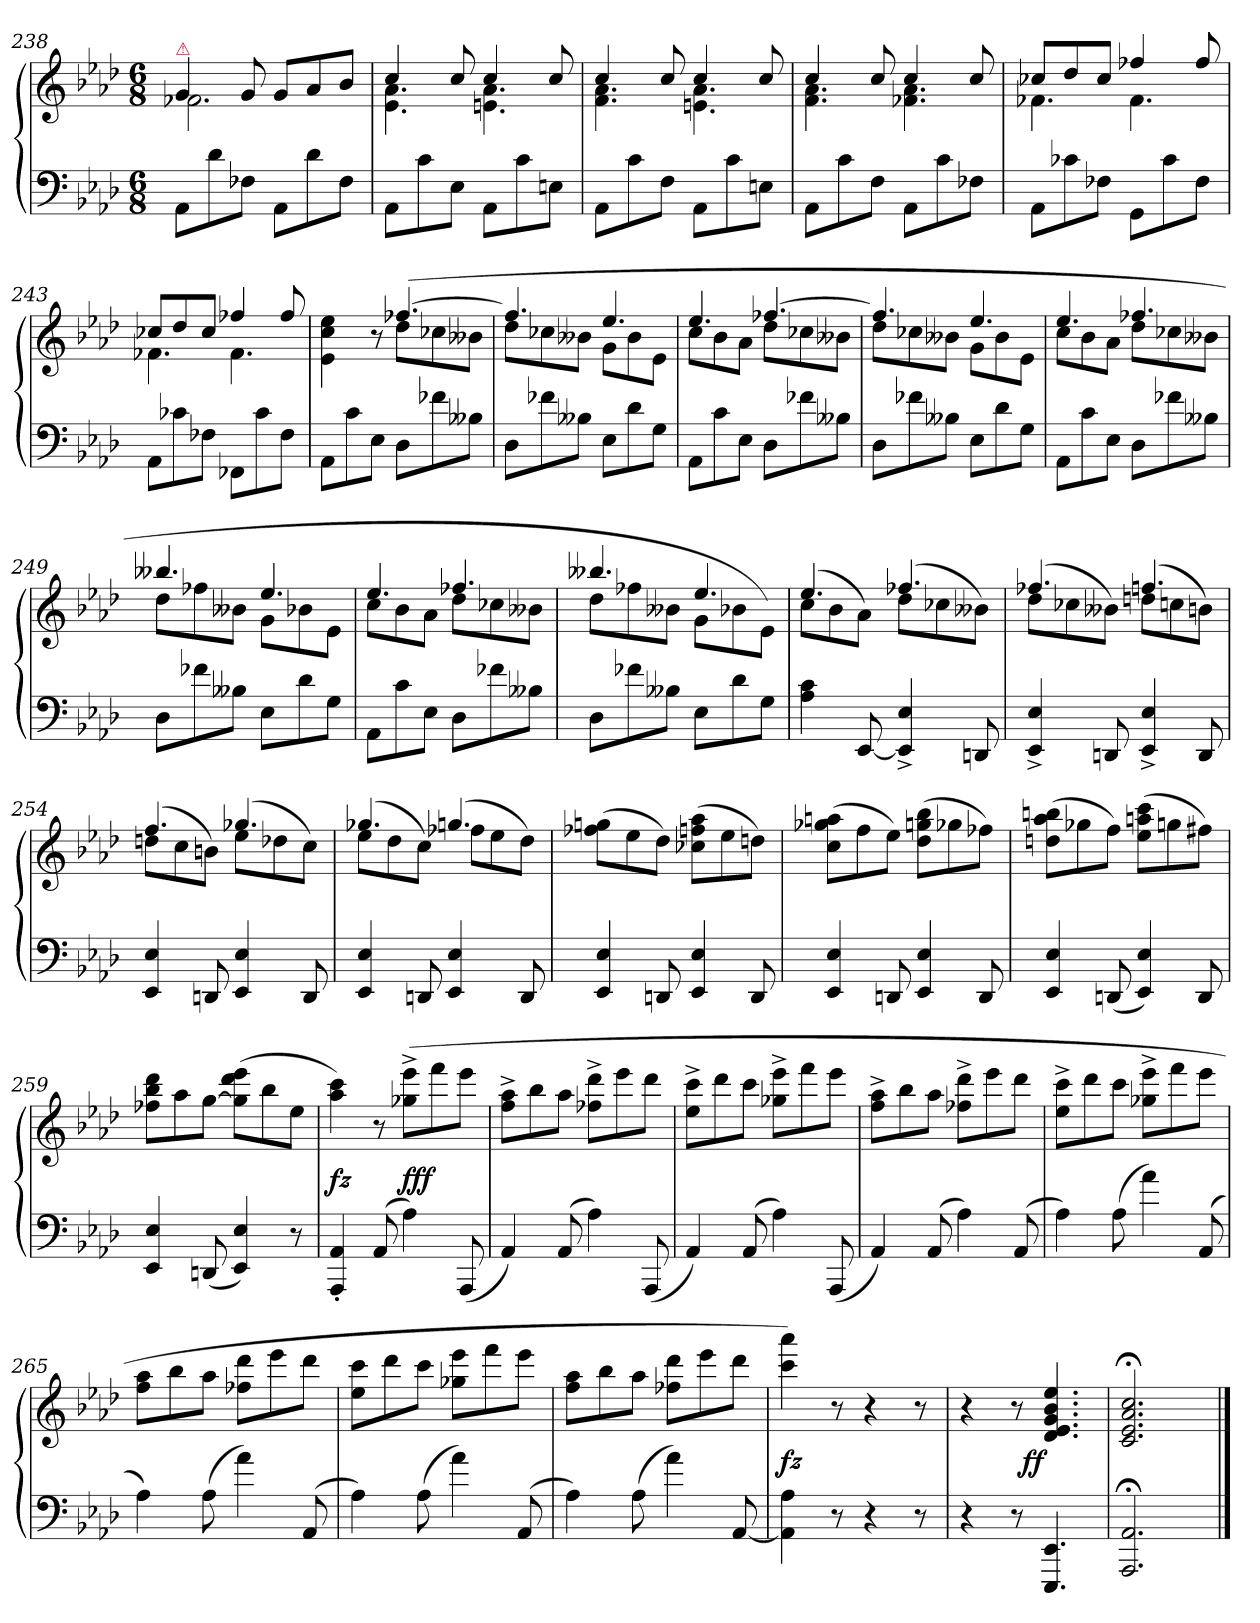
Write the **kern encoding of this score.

**kern	**kern	**dynam
*part1	*part1	*part1
*staff2	*staff1	*staff1/2
*clefF4	*clefG2	*
*k[b-e-a-d-]	*k[b-e-a-d-]	*
*A-:	*A-:	*
*M6/8	*M6/8	*
=238	=238	=238
*	*^	*
!	!LO:TX:a:color=crimson:t=⚠	!	!
8AA-L	4g	2.f-X	.
8d-	.	.	.
8F-XJ	8g	.	.
8AA-L	8gL	.	.
8d-	8a-	.	.
8F-J	8b-J	.	.
=239	=239	=239	=239
8AA-L	4cc	4.e- 4.a-	.
8c	.	.	.
8E-J	8cc	.	.
8AA-L	4cc	4.en 4.a-	.
8c	.	.	.
8EnJ	8cc	.	.
=240	=240	=240	=240
8AA-L	4cc	4.f 4.a-	.
8c	.	.	.
8FJ	8cc	.	.
8AA-L	4cc	4.en 4.a-	.
8c	.	.	.
8EnJ	8cc	.	.
=241	=241	=241	=241
8AA-L	4cc	4.f 4.a-	.
8c	.	.	.
8FJ	8cc	.	.
8AA-L	4cc	4.f-X 4.a-	.
8c	.	.	.
8F-XJ	8cc	.	.
=242	=242	=242	=242
8AA-L	8cc-XL	4.f-X	.
8c-X	8dd-	.	.
8F-XJ	8cc-J	.	.
8GGL	4ff-X	4.f-	.
8c-	.	.	.
8F-J	8ff-	.	.
=243	=243	=243	=243
8AA-L	8cc-XL	4.f-X	.
8c-X	8dd-	.	.
8F-XJ	8cc-J	.	.
8FF-XL	4ff-X	4.f-	.
8c-	.	.	.
8F-J	8ff-	.	.
=244	=244	=244	=244
8AA-L	4e-\ 4cc\ 4ee-\	4.ryy	.
8c	.	.	.
8E-J	8r	.	.
8D-L	(>[4.ff-X	8dd-L	.
8f-X	.	8cc-X	.
8B--XJ	.	8b--XJ	.
=245	=245	=245	=245
8D-L	4.ff-]	8dd-L	.
8f-X	.	8cc-X	.
8B--XJ	.	8b--XJ	.
8E-L	4.ee-	8gL	.
8d-	.	8b--	.
8GJ	.	8e-J	.
=246	=246	=246	=246
8AA-L	4.ee-	8ccL	.
8c	.	8b-	.
8E-J	.	8a-J	.
8D-L	[4.ff-X	8dd-L	.
8f-X	.	8cc-X	.
8B--XJ	.	8b--XJ	.
=247	=247	=247	=247
8D-L	4.ff-]	8dd-L	.
8f-X	.	8cc-X	.
8B--XJ	.	8b--XJ	.
8E-L	4.ee-	8gL	.
8d-	.	8b--	.
8GJ	.	8e-J	.
=248	=248	=248	=248
8AA-L	4.ee-	8ccL	.
8c	.	8b-	.
8E-J	.	8a-J	.
8D-L	4.ff-X	8dd-L	.
8f-X	.	8cc-X	.
8B--XJ	.	8b--XJ	.
=249	=249	=249	=249
8D-L	4.bb--X	8dd-L	.
8f-X	.	8ff-X	.
8B--XJ	.	8b--XJ	.
8E-L	4.ee-	8gL	.
8d-	.	8b-X	.
8GJ	.	8e-J	.
=250	=250	=250	=250
8AA-L	4.ee-	8ccL	.
8c	.	8b-	.
8E-J	.	8a-J	.
8D-L	4.ff-X	8dd-L	.
8f-X	.	8cc-X	.
8B--XJ	.	8b--XJ	.
=251	=251	=251	=251
8D-L	4.bb--X	8dd-L	.
8f-X	.	8ff-X	.
8B--XJ	.	8b--XJ	.
8E-L	4.ee-	8gL	.
8d-	.	8b-X	.
8GJ	.	8e-J)	.
=252	=252	=252	=252
4A- 4c	(>4.ee-	8ccL	.
.	.	8b-	.
[8EE-	.	8a-J)	.
4EE-]^> 4E-^>	(>4.ff-X	8dd-L	.
.	.	8cc-X	.
8DDn	.	8b--XJ)	.
=253	=253	=253	=253
4EE-^> 4E-^>	(>4.ff-X	8dd-L	.
.	.	8cc-X	.
8DDn	.	8b--XJ)	.
4EE-^> 4E-^>	(>4.ffn	8ddnL	.
.	.	8ccn	.
8DD	.	8bnJ)	.
=254	=254	=254	=254
4EE- 4E-	(>4.ff	8ddnL	.
.	.	8cc	.
8DDn	.	8bnJ)	.
4EE- 4E-	(>4.gg-X	8ee-L	.
.	.	8dd-X	.
8DD	.	8ccJ)	.
=255	=255	=255	=255
4EE- 4E-	(>4.gg-X	8ee-L	.
.	.	8dd-	.
8DDn	.	8ccJ)	.
4EE- 4E-	(>4.ggn	8ff-XL	.
.	.	8ee-	.
8DD	.	8dd-J)	.
*	*v	*v	*
=256	=256	=256
4EE- 4E-	(>8ff-X 8ggnL	.
.	8ee-	.
8DDn	8dd-J)	.
4EE- 4E-	(>8cc-X 8ffn 8aa-L	.
.	8ee-	.
8DD	8ddnJ)	.
=257	=257	=257
4EE- 4E-	(>8cc 8gg-X 8aanL	.
.	8ff	.
8DDn	8ee-J)	.
4EE- 4E-	(>8dd- 8ggn 8bb-L	.
.	8gg-X	.
8DD	8ff-XJ)	.
=258	=258	=258
4EE- 4E-	(>8ddn 8aa- 8bbnL	.
.	8gg-X	.
(<8DDn	8ffJ)	.
4EE- 4E-)	(>8ee- 8aan 8cccL	.
.	8ggn	.
8DD	8ff#XJ)	.
=259	=259	=259
4EE- 4E-	8ff-X 8bb- 8ddd-L	.
.	8aa-	.
(<8DDn	[8ggJ	.
4EE- 4E-)	(>8gg] 8ddd- 8eee-L	.
.	8bb-	.
8r	8ee-J	.
=260	=260	=260
4AAA-' 4AA-'	4aa- 4ccc)	fz
(>8AA-	8r	.
4A-)	(>8gg-X^< 8eee-^<L	fff
.	8fff	.
(<8AAA-	8eee-J	.
=261	=261	=261
4AA-)	8ff^< 8aa-^<L	.
.	8bb-	.
(>8AA-	8aa-J	.
4A-)	8ff-X^< 8ddd-^<L	.
.	8eee-	.
(<8AAA-	8ddd-J	.
=262	=262	=262
4AA-)	8ee-^< 8ccc^<L	.
.	8ddd-	.
(>8AA-	8cccJ	.
4A-)	8gg-X^< 8eee-^<L	.
.	8fff	.
(<8AAA-	8eee-J	.
=263	=263	=263
4AA-)	8ff^< 8aa-^<L	.
.	8bb-	.
(>8AA-	8aa-J	.
4A-)	8ff-X^< 8ddd-^<L	.
.	8eee-	.
(>8AA-	8ddd-J	.
=264	=264	=264
4A-)	8ee-^< 8ccc^<L	.
.	8ddd-	.
(>8A-	8cccJ	.
4a-)	8gg-X^< 8eee-^<L	.
.	8fff	.
(>8AA-	8eee-J	.
=265	=265	=265
4A-)	8ff 8aa-L	.
.	8bb-	.
(>8A-	8aa-J	.
4a-)	8ff-X 8ddd-L	.
.	8eee-	.
(>8AA-	8ddd-J	.
=266	=266	=266
4A-)	8ee- 8cccL	.
.	8ddd-	.
(>8A-	8cccJ	.
4a-)	8gg-X 8eee-L	.
.	8fff	.
(>8AA-	8eee-J	.
=267	=267	=267
4A-)	8ff 8aa-L	.
.	8bb-	.
(>8A-	8aa-J	.
4a-)	8ff-X 8ddd-L	.
.	8eee-	.
[8AA-	8ddd-J	.
=268	=268	=268
4AA-] 4A-	4ccc 4aaa-)	fz
8r	8r	.
4r	4r	.
8r	8r	.
=269	=269	=269
4r	4r	.
8r	8r	.
!	!	!LO:DY:rj
4.EEE- 4.EE-	4.d- 4.e- 4.g 4.b- 4.ee-	ff
=270	=270	=270
2.AAA-; 2.AA-;	2.c;< 2.e-;< 2.a-;< 2.cc;<	.
==	==	==
*-	*-	*-
